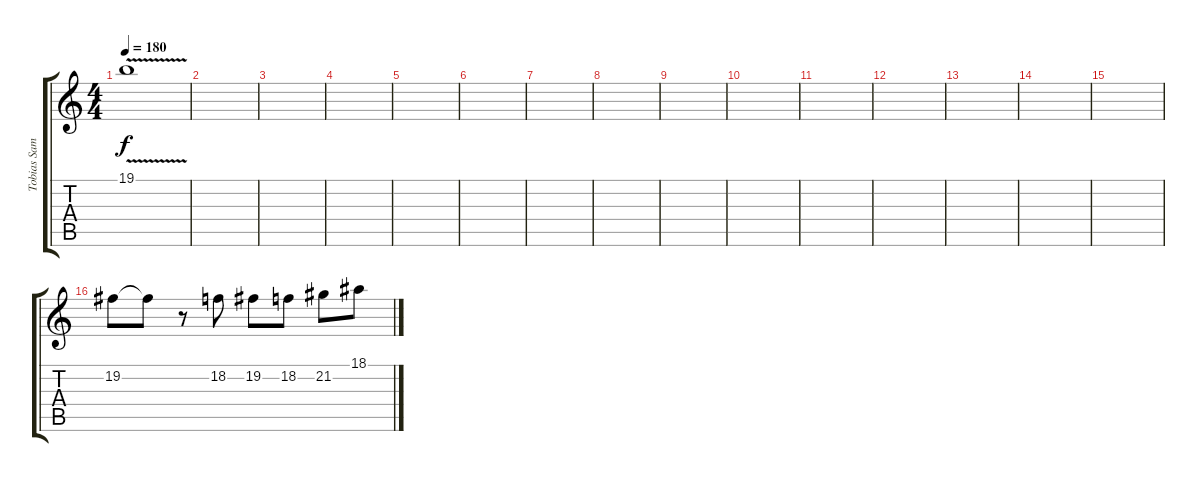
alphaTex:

\track ("Tobias Sammet (Trumpet)" "Tobias Sam") {instrument trumpet}
\staff {score tabs}
\tuning (E4 B3 G3 D3 A2 E2) {hide}
\ts (4 4)
\tempo 180
\clef g2
\ks c
19.1{v}.1{dy f} |
|
|
|
|
|
|
|
|
|
|
|
|
|
|
19.2.8 19.2{t}.8 r.8 18.2.8 19.2.8 18.2.8 21.2.8 18.1.8
